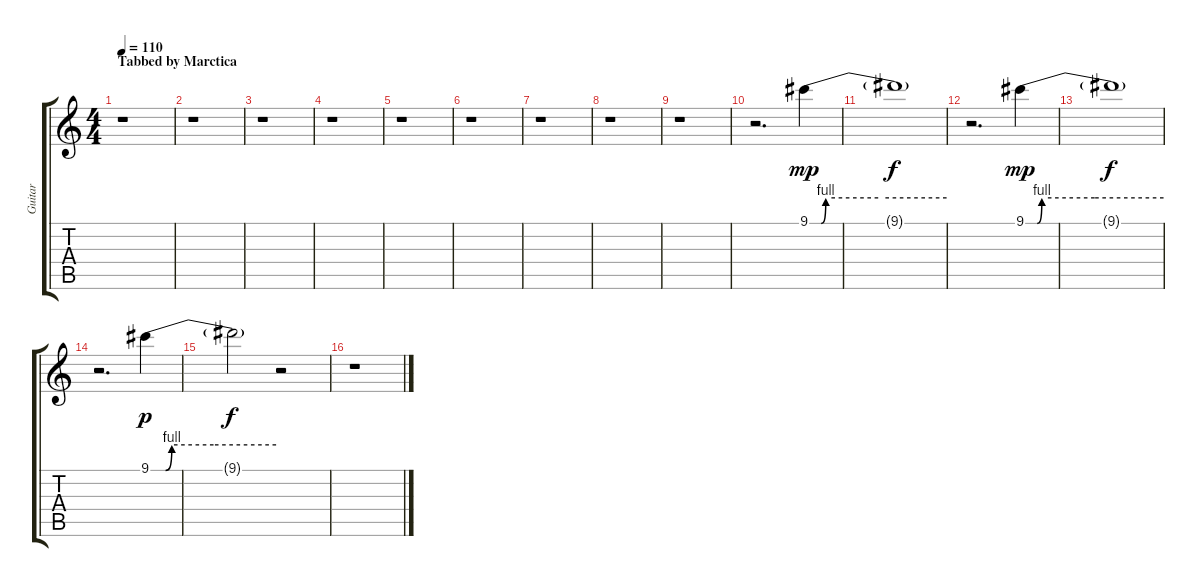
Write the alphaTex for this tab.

\track ("Guitar" "Guitar") {instrument overdrivenguitar}
\staff {score tabs}
\tuning (E4 B3 G3 D3 A2 E2) {hide}
\ts (4 4)
\section ("" "Tabbed by Marctica")
\tempo 110
\clef g2
\ks c
r.1{dy mp instrument overdrivenguitar} |
r.1 |
r.1 |
r.1 |
r.1 |
r.1 |
r.1 |
r.1 |
r.1 |
r.2{d} 9.1{be (custom 0 0 5 0 7 4 30 4 60 4)}.4 |
9.1{t}.1{dy f} |
r.2{d} 9.1{be (custom 0 0 5 0 7 4 30 4 60 4)}.4{dy mp} |
9.1{t}.1{dy f} |
r.2{d} 9.1{be (custom 0 0 5 0 7 0 10 4 30 4 60 4)}.4{dy p} |
9.1{t}.2{dy f} r.2 |
r.1
